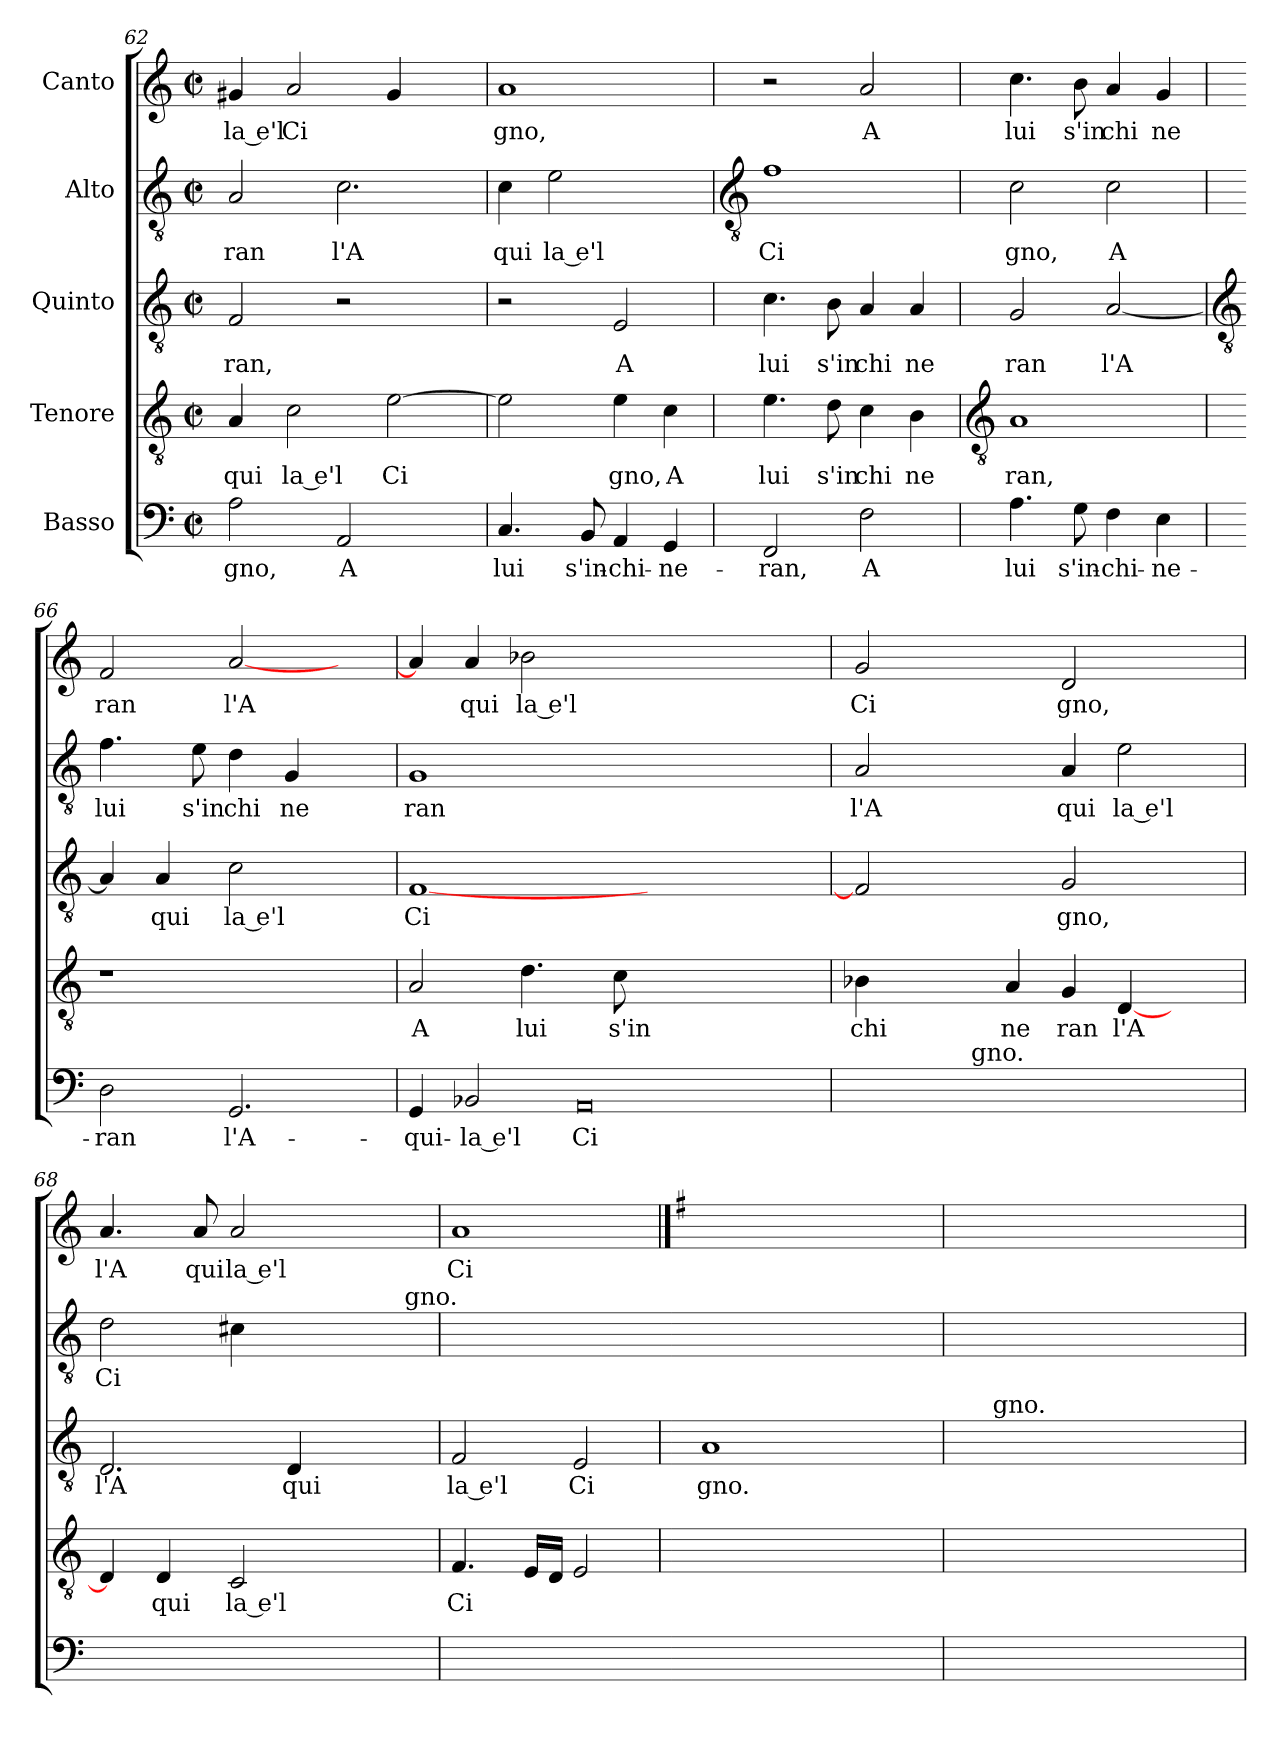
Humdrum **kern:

**kern	**text	**kern	**text	**kern	**text	**kern	**text	**kern	**text
*part5	*part5	*part4	*part4	*part3	*part3	*part2	*part2	*part1	*part1
*staff5	*staff5	*staff4	*staff4	*staff3	*staff3	*staff2	*staff2	*staff1	*staff1
*I"Basso	*	*I"Tenore	*	*I"Quinto	*	*I"Alto	*	*I"Canto	*
*clefF4	*	*clefGv2	*	*clefGv2	*	*clefGv2	*	*clefG2	*
*k[]	*	*k[]	*	*k[]	*	*k[]	*	*k[]	*
*C:	*	*C:	*	*C:	*	*C:	*	*C:	*
*M2/2	*	*M2/2	*	*M2/2	*	*M2/2	*	*M2/2	*
*met(c|)	*	*met(c|)	*	*met(c|)	*	*met(c|)	*	*met(c|)	*
=62A	=62A	=62A	=62A	=62A	=62A	=62A	=62A	=62A	=62A
!	!LO:LY:b	!	!LO:LY:b	!	!LO:LY:b	!	!LO:LY:b	!	!LO:LY:b
2A\	-gno,	4A/	qui	2F/	ran,	2A/	ran	4g#X/	la e'l
!	!	!	!LO:LY:b	!	!	!	!	!	!LO:LY:b
.	.	2c\	la e'l	.	.	.	.	2a/	Ci
!	!LO:LY:b	!	!	!	!	!	!LO:LY:b	!	!
2AA/	A	.	.	2r	.	2.c\	l'A	.	.
!	!	!	!LO:LY:b	!	!	!	!	!	!
.	.	[2e\	Ci	.	.	.	.	4g#/	.
4ryy	.	.	.	4ryy	.	.	.	4ryy	.
=63	=63	=63	=63	=63	=63	=63	=63	=63	=63
!	!LO:LY:b	!	!	!	!	!	!LO:LY:b	!	!LO:LY:b
4.C/	lui	2e\]	.	2r	.	4c\	qui	1a	gno,
!	!	!	!	!	!	!	!LO:LY:b	!	!
.	.	.	.	.	.	2e\	la e'l	.	.
!	!LO:LY:b	!	!	!	!	!	!	!	!
8BB/	s'in-	.	.	.	.	.	.	.	.
!	!LO:LY:b	!	!LO:LY:b	!	!LO:LY:b	!	!	!	!
4AA/	-chi-	4e\	gno,	2E/	A	.	.	.	.
!	!LO:LY:b	!	!LO:LY:b	!	!	!	!	!	!
4GG/	-ne-	4c\	A	.	.	4ryy	.	.	.
!!LO:LB:g=z
=64A	=64A	=64A	=64A	=64A	=64A	=64A	=64A	=64A	=64A
*	*	*	*	*	*	*clefGv2	*	*	*
!	!LO:LY:b	!	!LO:LY:b	!	!LO:LY:b	!	!LO:LY:b	!	!
2FF/	-ran,	4.e\	lui	4.c\	lui	1f	Ci	2r	.
!	!	!	!LO:LY:b	!	!LO:LY:b	!	!	!	!
.	.	8d\	s'in	8B\	s'in	.	.	.	.
!	!LO:LY:b	!	!LO:LY:b	!	!LO:LY:b	!	!	!	!LO:LY:b
2F\	A	4c\	chi	4A/	chi	.	.	2a/	A
!	!	!	!LO:LY:b	!	!LO:LY:b	!	!	!	!
.	.	4B\	ne	4A/	ne	.	.	.	.
!!LO:LB:g=z
=65	=65	=65	=65	=65	=65	=65	=65	=65	=65
*	*	*clefGv2	*	*	*	*	*	*	*
!	!LO:LY:b	!	!LO:LY:b	!	!LO:LY:b	!	!LO:LY:b	!	!LO:LY:b
4.A\	lui	1A	ran,	2G/	ran	2c\	gno,	4.cc\	lui
!	!LO:LY:b	!	!	!	!	!	!	!	!LO:LY:b
8G\	s'in-	.	.	.	.	.	.	8b\	s'in
!	!LO:LY:b	!	!	!	!LO:LY:b	!	!LO:LY:b	!	!LO:LY:b
4F\	-chi-	.	.	[2A/	l'A	2c\	A	4a/	chi
!	!LO:LY:b	!	!	!	!	!	!	!	!LO:LY:b
4E\	-ne-	.	.	.	.	.	.	4g/	ne
!!LO:LB:g=z
=66	=66	=66	=66	=66	=66	=66	=66	=66	=66
*	*	*	*	*clefGv2	*	*	*	*	*
!	!LO:LY:b	!	!	!	!	!	!LO:LY:b	!	!LO:LY:b
2D\	-ran	1r	.	4A/]	.	4.f\	lui	2f/	ran
!	!	!	!	!	!LO:LY:b	!	!	!	!
.	.	.	.	4A/	qui	.	.	.	.
!	!	!	!	!	!	!	!LO:LY:b	!	!
.	.	.	.	.	.	8e\	s'in	.	.
!	!LO:LY:b	!	!	!	!LO:LY:b	!	!LO:LY:b	!	!LO:LY:b
2.GG/	l'A-	.	.	2c\	la e'l	4d\	chi	[2a/	l'A
!	!	!	!	!	!	!	!LO:LY:b	!	!
.	.	.	.	.	.	4G/	ne	.	.
.	.	4ryy	.	4ryy	.	4ryy	.	4ryy	.
=67	=67	=67	=67	=67	=67	=67	=67	=67	=67
!	!LO:LY:b	!	!LO:LY:b	!	!LO:LY:b	!	!LO:LY:b	!	!
4GG/	-qui-	2A/	A	[1F	Ci	1G	ran	4a/]	.
!	!LO:LY:b	!	!	!	!	!	!	!	!LO:LY:b
2BB-X/	-la e'l	.	.	.	.	.	.	4a/	qui
!	!	!	!LO:LY:b	!	!	!	!	!	!LO:LY:b
.	.	4.d\	lui	.	.	.	.	2b-X\	la e'l
!	!LO:LY:b	!	!	!	!	!	!	!	!
0AA	Ci-	.	.	.	.	.	.	.	.
!	!	!	!LO:LY:b	!	!	!	!	!	!
.	.	8c\	s'in	.	.	.	.	.	.
.	.	1..ryy	.	1..ryy	.	1..ryy	.	1..ryy	.
=67A	=67A	=67A	=67A	=67A	=67A	=67A	=67A	=67A	=67A
!	!	!	!LO:LY:b	!	!	!	!LO:LY:b	!	!LO:LY:b
64ryy	.	4B-X\	chi	2F/]	.	2A/	l'A	2g/	Ci
64ryy	.	.	.	.	.	.	.	.	.
64ryy	.	.	.	.	.	.	.	.	.
64ryy	.	.	.	.	.	.	.	.	.
64ryy	.	.	.	.	.	.	.	.	.
64ryy	.	.	.	.	.	.	.	.	.
64ryy	.	.	.	.	.	.	.	.	.
64ryy	.	.	.	.	.	.	.	.	.
64ryy	.	.	.	.	.	.	.	.	.
64ryy	.	.	.	.	.	.	.	.	.
64ryy	.	.	.	.	.	.	.	.	.
!LO:TX:a:t=gno.	!	!	!	!	!	!	!	!	!
64ryy	.	.	.	.	.	.	.	.	.
1ryy	.	.	.	.	.	.	.	.	.
!	!	!	!LO:LY:b	!	!	!	!	!	!
.	.	4A/	ne	.	.	.	.	.	.
!	!	!	!LO:LY:b	!	!LO:LY:b	!	!LO:LY:b	!	!LO:LY:b
.	.	4G/	ran	2G/	gno,	4A/	qui	2d/	gno,
!	!	!	!LO:LY:b	!	!	!	!LO:LY:b	!	!
.	.	[4D/	l'A	.	.	2e\	la e'l	.	.
.	.	4ryy	.	4ryy	.	.	.	4ryy	.
16ryy	.	.	.	.	.	.	.	.	.
=68A	=68A	=68A	=68A	=68A	=68A	=68A	=68A	=68A	=68A
!	!	!	!	!	!LO:LY:b	!	!LO:LY:b	!	!LO:LY:b
1ryy	.	4D/]	.	2.D/	l'A	2d\	Ci	4.a/	l'A
!	!	!	!LO:LY:b	!	!	!	!	!	!
.	.	4D/	qui	.	.	.	.	.	.
!	!	!	!	!	!	!	!	!	!LO:LY:b
.	.	.	.	.	.	.	.	8a/	qui
!	!	!	!LO:LY:b	!	!	!	!	!	!LO:LY:b
.	.	2C/	la e'l	.	.	4c#X\	.	2a/	la e'l
!	!	!	!	!	!LO:LY:b	!	!	!	!
.	.	.	.	4D/	qui	64ryy	.	.	.
.	.	.	.	.	.	64ryy	.	.	.
.	.	.	.	.	.	64ryy	.	.	.
.	.	.	.	.	.	64ryy	.	.	.
.	.	.	.	.	.	64ryy	.	.	.
.	.	.	.	.	.	64ryy	.	.	.
.	.	.	.	.	.	64ryy	.	.	.
.	.	.	.	.	.	64ryy	.	.	.
.	.	.	.	.	.	64ryy	.	.	.
.	.	.	.	.	.	64ryy	.	.	.
.	.	.	.	.	.	64ryy	.	.	.
!	!	!	!	!	!	!LO:TX:a:t=gno.	!	!	!
.	.	.	.	.	.	64ryy	.	.	.
.	.	.	.	.	.	16ryy	.	.	.
=68B	=68B	=68B	=68B	=68B	=68B	=68B	=68B	=68B	=68B
!	!	!	!LO:LY:b	!	!LO:LY:b	!	!	!	!LO:LY:b
1ryy	.	4.F/	Ci	2F/	la e'l	1ryy	.	1a	Ci
.	.	16E/LL	.	.	.	.	.	.	.
.	.	16D/JJ	.	.	.	.	.	.	.
!	!	!	!	!	!LO:LY:b	!	!	!	!
.	.	2E/	.	2E/	Ci	.	.	.	.
=69A	==69A	=69A	==69A	=69A	==69A	=69A	==69A	==69A	==69A
*	*	*	*	*	*	*	*	*k[f#]	*
*	*	*	*	*	*	*	*	*G:	*
!	!	!	!	!	!LO:LY:b	!	!	!	!
1ryy	.	16ryy	.	1A	gno.	1ryy	.	16ryy	.
.	.	16ryy	.	.	.	.	.	16ryy	.
.	.	16ryy	.	.	.	.	.	16ryy	.
.	.	2ryy	.	.	.	.	.	2ryy	.
.	.	4ryy	.	.	.	.	.	4ryy	.
.	.	16ryy	.	.	.	.	.	16ryy	.
=	=	=	=	=	=	=	=	=	=
1ryy	.	1ryy	.	64ryy	.	1ryy	.	1ryy	.
.	.	.	.	64ryy	.	.	.	.	.
.	.	.	.	64ryy	.	.	.	.	.
.	.	.	.	64ryy	.	.	.	.	.
!	!	!	!	!LO:TX:a:t=gno.	!	!	!	!	!
.	.	.	.	64ryy	.	.	.	.	.
.	.	.	.	64ryy	.	.	.	.	.
.	.	.	.	64ryy	.	.	.	.	.
.	.	.	.	64ryy	.	.	.	.	.
.	.	.	.	64ryy	.	.	.	.	.
.	.	.	.	64ryy	.	.	.	.	.
.	.	.	.	64ryy	.	.	.	.	.
.	.	.	.	64ryy	.	.	.	.	.
.	.	.	.	2ryy	.	.	.	.	.
.	.	.	.	4ryy	.	.	.	.	.
.	.	.	.	16ryy	.	.	.	.	.
=	=	=	=	=	=	=	=	=	=
*-	*-	*-	*-	*-	*-	*-	*-	*-	*-
